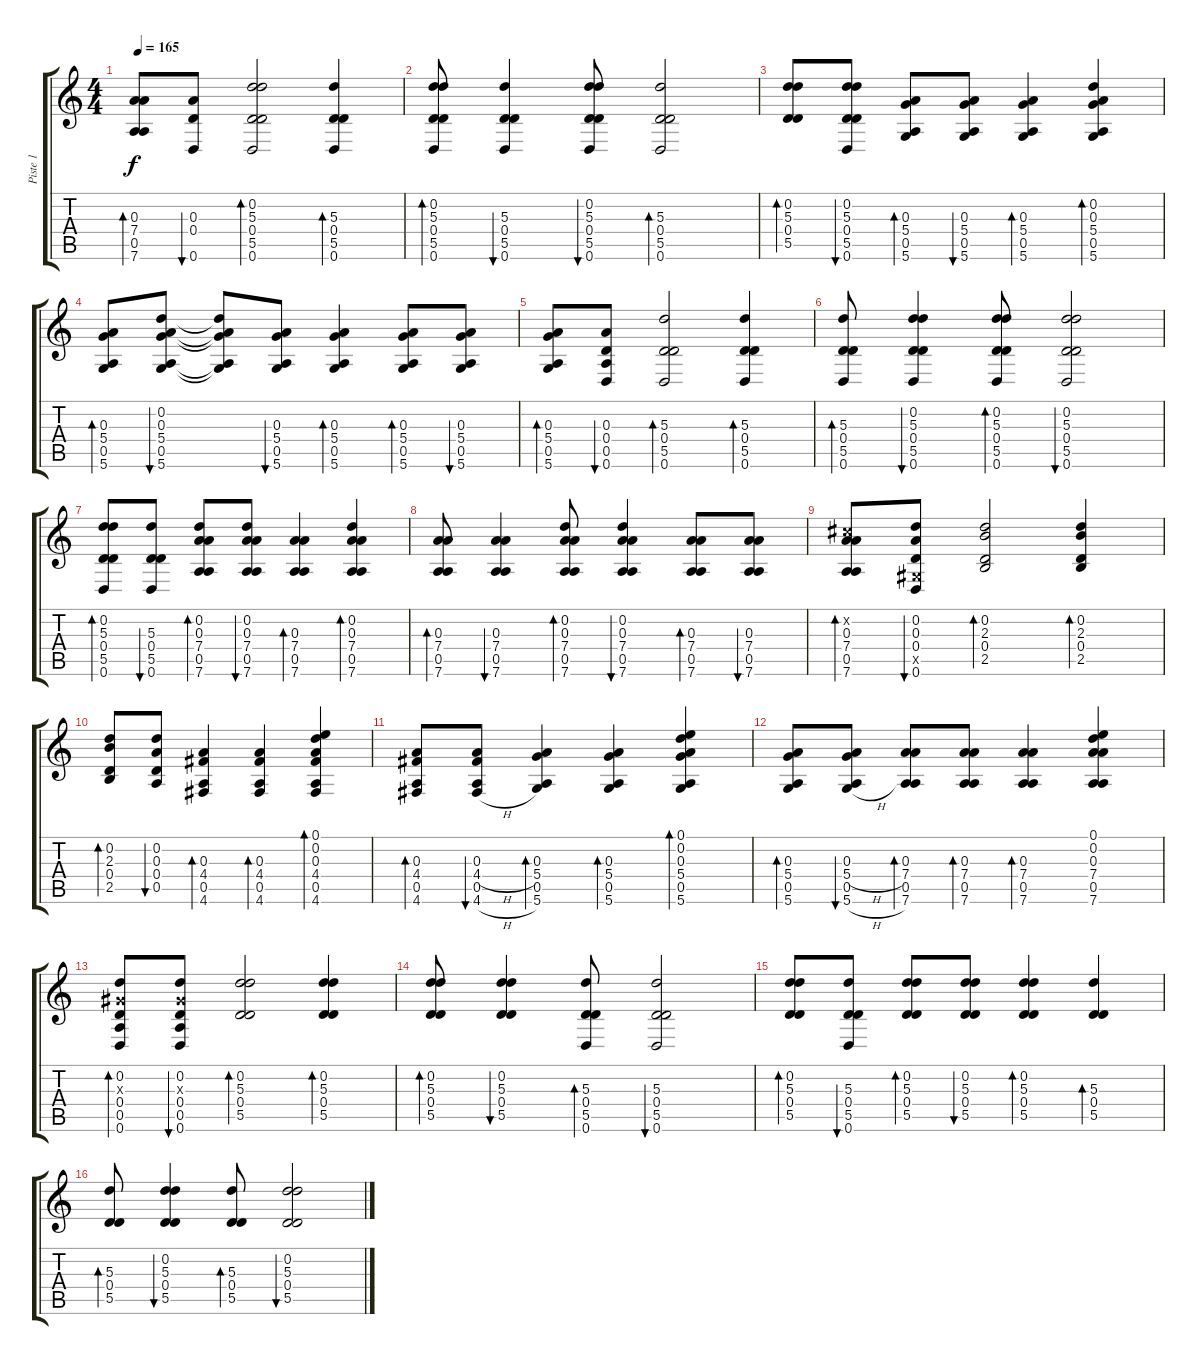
\track ("Piste 1" "Piste 1") {instrument acousticguitarsteel}
\staff {score tabs}
\tuning (E4 D4 A3 D3 A2 D2) {hide}
\ts (4 4)
\tempo 165
\clef g2
\ks c
(0.3 7.4 0.5 7.6).8{bd 120 dy f} (0.3 0.4 0.6).8{bu 120} (0.2 5.3 0.4 5.5 0.6).2{bd 120} (5.3 0.4 5.5 0.6).4{bd 120} |
(0.2 5.3 0.4 5.5 0.6).8{bd 120} (5.3 0.4 5.5 0.6).4{bu 120} (0.2 5.3 0.4 5.5 0.6).8{bu 120} (5.3 0.4 5.5 0.6).2{bd 120} |
(0.2 5.3 0.4 5.5).8{bd 120} (0.2 5.3 0.4 5.5 0.6).8{bu 120} (0.3 5.4 0.5 5.6).8{bd 120} (0.3 5.4 0.5 5.6).8{bu 120} (0.3 5.4 0.5 5.6).4{bd 120} (0.2 0.3 5.4 0.5 5.6).4{bd 120} |
(0.3 5.4 0.5 5.6).8{bd 120} (0.2 0.3 5.4 0.5 5.6).8{bu 120} (0.2{t} 0.3{t} 5.4{t} 0.5{t} 5.6{t}).8 (0.3 5.4 0.5 5.6).8{bu 120} (0.3 5.4 0.5 5.6).4{bd 120} (0.3 5.4 0.5 5.6).8{bd 120} (0.3 5.4 0.5 5.6).8{bu 120} |
(0.3 5.4 0.5 5.6).8{bd 120} (0.3 0.4 0.5 0.6).8{bu 120} (5.3 0.4 5.5 0.6).2{bd 120} (5.3 0.4 5.5 0.6).4{bd 120} |
(5.3 0.4 5.5 0.6).8{bd 120} (0.2 5.3 0.4 5.5 0.6).4{bu 120} (0.2 5.3 0.4 5.5 0.6).8{bd 120} (0.2 5.3 0.4 5.5 0.6).2{bu 120} |
(0.2 5.3 0.4 5.5 0.6).8{bd 120} (5.3 0.4 5.5 0.6).8{bu 120} (0.2 0.3 7.4 0.5 7.6).8{bd 120} (0.2 0.3 7.4 0.5 7.6).8{bu 120} (0.3 7.4 0.5 7.6).4{bd 120} (0.2 0.3 7.4 0.5 7.6).4{bd 120} |
(0.3 7.4 0.5 7.6).8{bd 120} (0.3 7.4 0.5 7.6).4{bu 120} (0.2 0.3 7.4 0.5 7.6).8{bd 120} (0.2 0.3 7.4 0.5 7.6).4{bu 120} (0.3 7.4 0.5 7.6).8{bd 120} (0.3 7.4 0.5 7.6).8{bu 120} |
(-1.2{x} 0.3 7.4 0.5 7.6).8{bd 60} (0.2 0.3 0.4 -1.5{x} 0.6).8{bu 60} (0.2 2.3 0.4 2.5).2{bd 30} (0.2 2.3 0.4 2.5).4{bd 30} |
(0.2 2.3 0.4 2.5).8{bd 60} (0.2 0.3 0.4 0.5).8{bu 60} (0.3 4.4 0.5 4.6).4{bd 60} (0.3 4.4 0.5 4.6).4{bd 60} (0.1 0.2 0.3 4.4 0.5 4.6).4{bd 60} |
(0.3 4.4 0.5 4.6).8{bd 60} (0.3 4.4{h} 0.5 4.6{h}).8{bu 60} (0.3 5.4 0.5 5.6).4{bd 60} (0.3 5.4 0.5 5.6).4{bd 60} (0.1 0.2 0.3 5.4 0.5 5.6).4{bd 60} |
(0.3 5.4 0.5 5.6).8{bd 60} (0.3 5.4{h} 0.5 5.6{h}).8{bu 60} (0.3 7.4 0.5 7.6).8{bd 60} (0.3 7.4 0.5 7.6).8{bd 60} (0.3 7.4 0.5 7.6).4{bd 60} (0.1 0.2 0.3 7.4 0.5 7.6).4 |
(0.2 -1.3{x} 0.4 0.5 0.6).8{bd 60} (0.2 -1.3{x} 0.4 0.5 0.6).8{bu 480} (0.2 5.3 0.4 5.5).2{bd 480} (0.2 5.3 0.4 5.5).4{bd 30} |
(0.2 5.3 0.4 5.5).8{bd 480} (0.2 5.3 0.4 5.5).4{bu 120} (5.3 0.4 5.5 0.6).8{bd 120} (5.3 0.4 5.5 0.6).2{bu 120} |
(0.2 5.3 0.4 5.5).8{bd 120} (5.3 0.4 5.5 0.6).8{bu 120} (0.2 5.3 0.4 5.5).8{bd 120} (0.2 5.3 0.4 5.5).8{bu 120} (0.2 5.3 0.4 5.5).4{bd 120} (5.3 0.4 5.5).4{bd 120} |
(5.3 0.4 5.5).8{bd 120} (0.2 5.3 0.4 5.5).4{bu 120} (5.3 0.4 5.5).8{bd 120} (0.2 5.3 0.4 5.5).2{bu 120}
